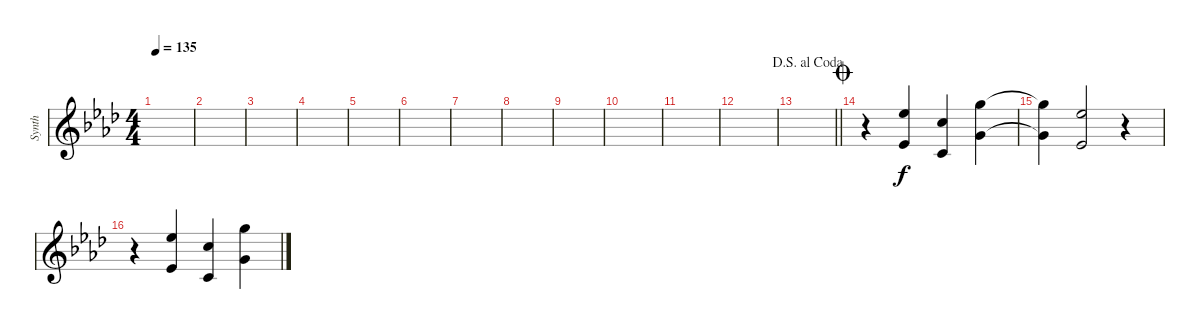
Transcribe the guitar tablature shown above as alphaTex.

\track ("Synth" "Synth") {instrument stringensemble1}
\staff {score}
\tuning (E4 B3 G3 D3 A2 E2) {hide}
\ts (4 4)
\tempo 135
\clef g2
\ks ab
|
|
|
|
|
|
|
|
|
|
|
|
\jump dalsegnoalcoda
\barLineRight lightlight
|
\jump coda
r.4 (11.1 8.3).4 (8.1 5.3).4 (15.1 12.3).4 |
(15.1{t} 12.3{t}).4 (11.1 8.3).2 r.4 |
r.4 (11.1 8.3).4 (8.1 5.3).4 (15.1 12.3).4
